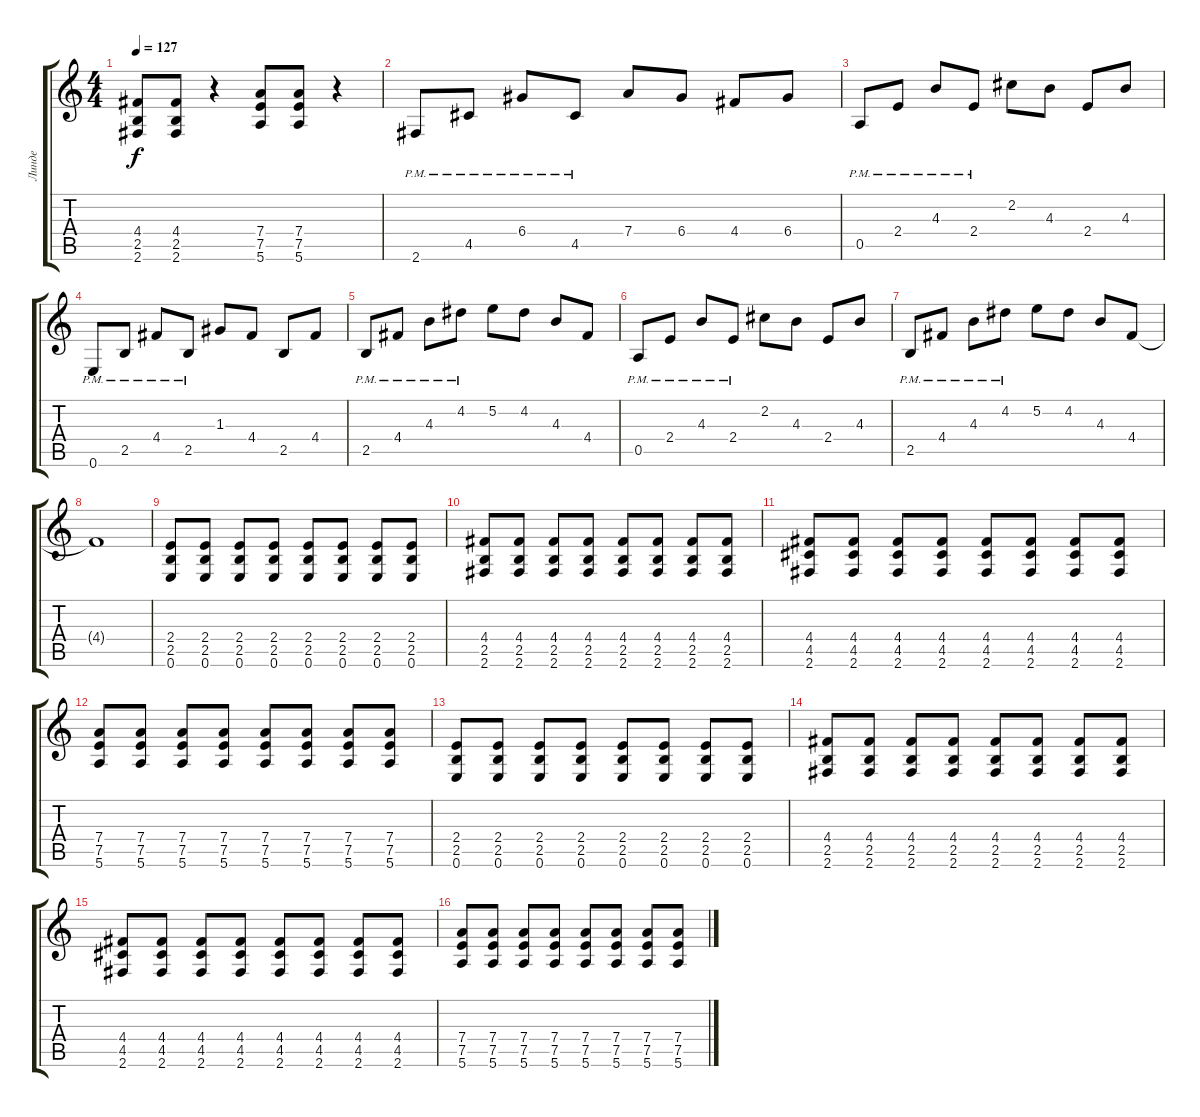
\track ("Линде" "Линде") {instrument distortionguitar}
\staff {score tabs}
\tuning (E4 B3 G3 D3 A2 E2) {hide}
\ts (4 4)
\tempo 127
\clef g2
\ks c
(4.4 2.5 2.6).8{dy f} (4.4 2.5 2.6).8 r.4 (7.4 7.5 5.6).8 (7.4 7.5 5.6).8 r.4 |
2.6{pm}.8 4.5{pm}.8 6.4{pm}.8 4.5{pm}.8 7.4.8 6.4.8 4.4.8 6.4.8 |
0.5{pm}.8 2.4{pm}.8 4.3{pm}.8 2.4{pm}.8 2.2.8 4.3.8 2.4.8 4.3.8 |
0.6{pm}.8 2.5{pm}.8 4.4{pm}.8 2.5{pm}.8 1.3.8 4.4.8 2.5.8 4.4.8 |
2.5{pm}.8 4.4{pm}.8 4.3{pm}.8 4.2{pm}.8 5.2.8 4.2.8 4.3.8 4.4.8 |
0.5{pm}.8 2.4{pm}.8 4.3{pm}.8 2.4{pm}.8 2.2.8 4.3.8 2.4.8 4.3.8 |
2.5{pm}.8 4.4{pm}.8 4.3{pm}.8 4.2{pm}.8 5.2.8 4.2.8 4.3.8 4.4.8 |
4.4{t}.1 |
(2.4 2.5 0.6).8 (2.4 2.5 0.6).8 (2.4 2.5 0.6).8 (2.4 2.5 0.6).8 (2.4 2.5 0.6).8 (2.4 2.5 0.6).8 (2.4 2.5 0.6).8 (2.4 2.5 0.6).8 |
(4.4 2.5 2.6).8 (4.4 2.5 2.6).8 (4.4 2.5 2.6).8 (4.4 2.5 2.6).8 (4.4 2.5 2.6).8 (4.4 2.5 2.6).8 (4.4 2.5 2.6).8 (4.4 2.5 2.6).8 |
(4.4 4.5 2.6).8 (4.4 4.5 2.6).8 (4.4 4.5 2.6).8 (4.4 4.5 2.6).8 (4.4 4.5 2.6).8 (4.4 4.5 2.6).8 (4.4 4.5 2.6).8 (4.4 4.5 2.6).8 |
(7.4 7.5 5.6).8 (7.4 7.5 5.6).8 (7.4 7.5 5.6).8 (7.4 7.5 5.6).8 (7.4 7.5 5.6).8 (7.4 7.5 5.6).8 (7.4 7.5 5.6).8 (7.4 7.5 5.6).8 |
(2.4 2.5 0.6).8 (2.4 2.5 0.6).8 (2.4 2.5 0.6).8 (2.4 2.5 0.6).8 (2.4 2.5 0.6).8 (2.4 2.5 0.6).8 (2.4 2.5 0.6).8 (2.4 2.5 0.6).8 |
(4.4 2.5 2.6).8 (4.4 2.5 2.6).8 (4.4 2.5 2.6).8 (4.4 2.5 2.6).8 (4.4 2.5 2.6).8 (4.4 2.5 2.6).8 (4.4 2.5 2.6).8 (4.4 2.5 2.6).8 |
(4.4 4.5 2.6).8 (4.4 4.5 2.6).8 (4.4 4.5 2.6).8 (4.4 4.5 2.6).8 (4.4 4.5 2.6).8 (4.4 4.5 2.6).8 (4.4 4.5 2.6).8 (4.4 4.5 2.6).8 |
(7.4 7.5 5.6).8 (7.4 7.5 5.6).8 (7.4 7.5 5.6).8 (7.4 7.5 5.6).8 (7.4 7.5 5.6).8 (7.4 7.5 5.6).8 (7.4 7.5 5.6).8 (7.4 7.5 5.6).8
